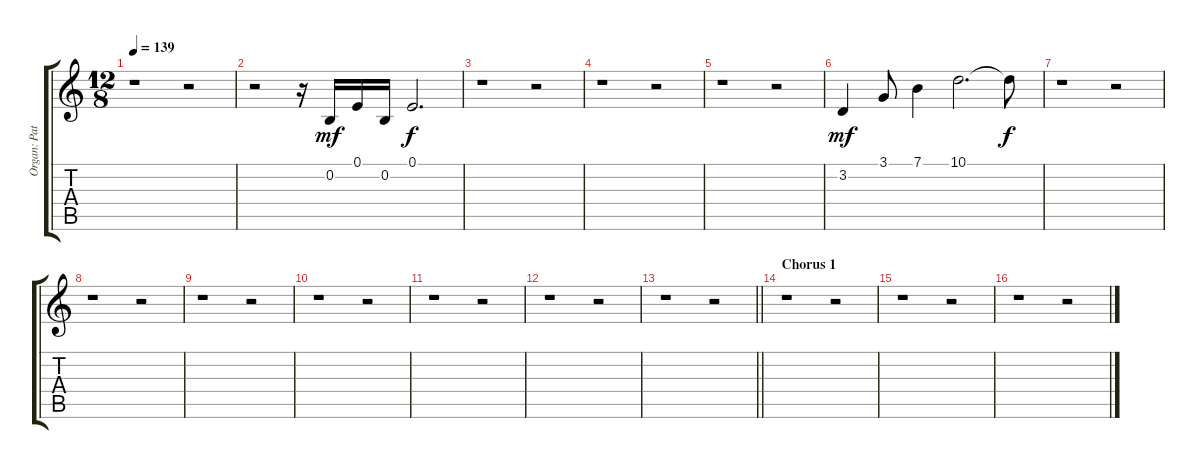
\track ("Organ: Patrick Moraz" "Organ: Pat") {instrument percussiveorgan}
\staff {score tabs}
\tuning (E4 B3 G3 D3 A2 E2) {hide}
\ts (12 8)
\tempo 139
\clef g2
\ks c
r.1{dy f} r.2 |
r.2 r.16 0.2.16{dy mf} 0.1.16 0.2.16 0.1.2{d dy f} |
r.1 r.2 |
r.1 r.2 |
r.1 r.2 |
3.2.4{dy mf} 3.1.8 7.1.4 10.1.2{d} 10.1{t}.8{dy f} |
r.1 r.2 |
r.1 r.2 |
r.1 r.2 |
r.1 r.2 |
r.1 r.2 |
r.1 r.2 |
\barLineRight lightlight
r.1 r.2 |
\section ("" "Chorus 1")
r.1 r.2 |
r.1 r.2 |
r.1 r.2
